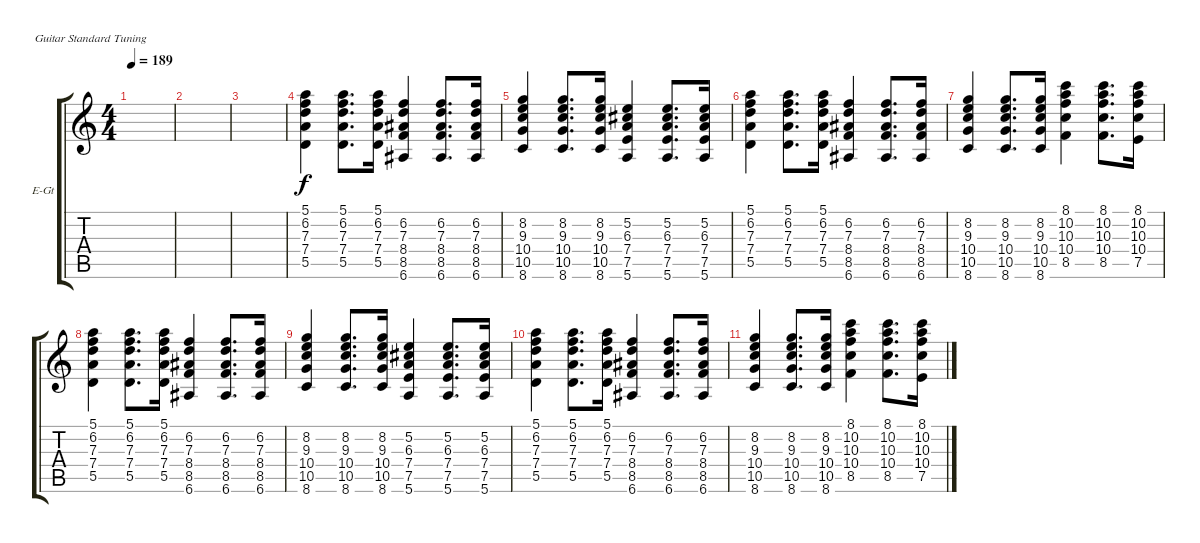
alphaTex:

\defaultSystemsLayout 4
\bracketExtendMode groupsimilarinstruments
\firstSystemTrackNameOrientation horizontal
\otherSystemsTrackNameOrientation horizontal
\track ("Ovredrive Backing" "E-Gt") {instrument overdrivenguitar}
\staff {score tabs}
\tuning (E4 B3 G3 D3 A2 E2)
\ts (4 4)
\tempo 189
\clef g2
\ks c
|
|
|
(5.1 6.2 7.3 7.4 5.5).4 (5.1 6.2 7.3 7.4 5.5).8{d} (5.1 6.2 7.3 7.4 5.5).16 (6.2 7.3 8.4 8.5 6.6).4 (6.2 7.3 8.4 8.5 6.6).8{d} (6.2 7.3 8.4 8.5 6.6).16 |
(8.2 9.3 10.4 10.5 8.6).4 (8.2 9.3 10.4 10.5 8.6).8{d} (8.2 9.3 10.4 10.5 8.6).16 (5.2 6.3 7.4 7.5 5.6).4 (5.2 6.3 7.4 7.5 5.6).8{d} (5.2 6.3 7.4 7.5 5.6).16 |
(5.1 6.2 7.3 7.4 5.5).4 (5.1 6.2 7.3 7.4 5.5).8{d} (5.1 6.2 7.3 7.4 5.5).16 (6.2 7.3 8.4 8.5 6.6).4 (6.2 7.3 8.4 8.5 6.6).8{d} (6.2 7.3 8.4 8.5 6.6).16 |
(8.2 9.3 10.4 10.5 8.6).4 (8.2 9.3 10.4 10.5 8.6).8{d} (8.2 9.3 10.4 10.5 8.6).16 (8.1 10.2 10.3 10.4 8.5).4 (8.1 10.2 10.3 10.4 8.5).8{d} (8.1 10.2 10.3 10.4 7.5).16 |
(5.1 6.2 7.3 7.4 5.5).4 (5.1 6.2 7.3 7.4 5.5).8{d} (5.1 6.2 7.3 7.4 5.5).16 (6.2 7.3 8.4 8.5 6.6).4 (6.2 7.3 8.4 8.5 6.6).8{d} (6.2 7.3 8.4 8.5 6.6).16 |
(8.2 9.3 10.4 10.5 8.6).4 (8.2 9.3 10.4 10.5 8.6).8{d} (8.2 9.3 10.4 10.5 8.6).16 (5.2 6.3 7.4 7.5 5.6).4 (5.2 6.3 7.4 7.5 5.6).8{d} (5.2 6.3 7.4 7.5 5.6).16 |
(5.1 6.2 7.3 7.4 5.5).4 (5.1 6.2 7.3 7.4 5.5).8{d} (5.1 6.2 7.3 7.4 5.5).16 (6.2 7.3 8.4 8.5 6.6).4 (6.2 7.3 8.4 8.5 6.6).8{d} (6.2 7.3 8.4 8.5 6.6).16 |
(8.2 9.3 10.4 10.5 8.6).4 (8.2 9.3 10.4 10.5 8.6).8{d} (8.2 9.3 10.4 10.5 8.6).16 (8.1 10.2 10.3 10.4 8.5).4 (8.1 10.2 10.3 10.4 8.5).8{d} (8.1 10.2 10.3 10.4 7.5).16
